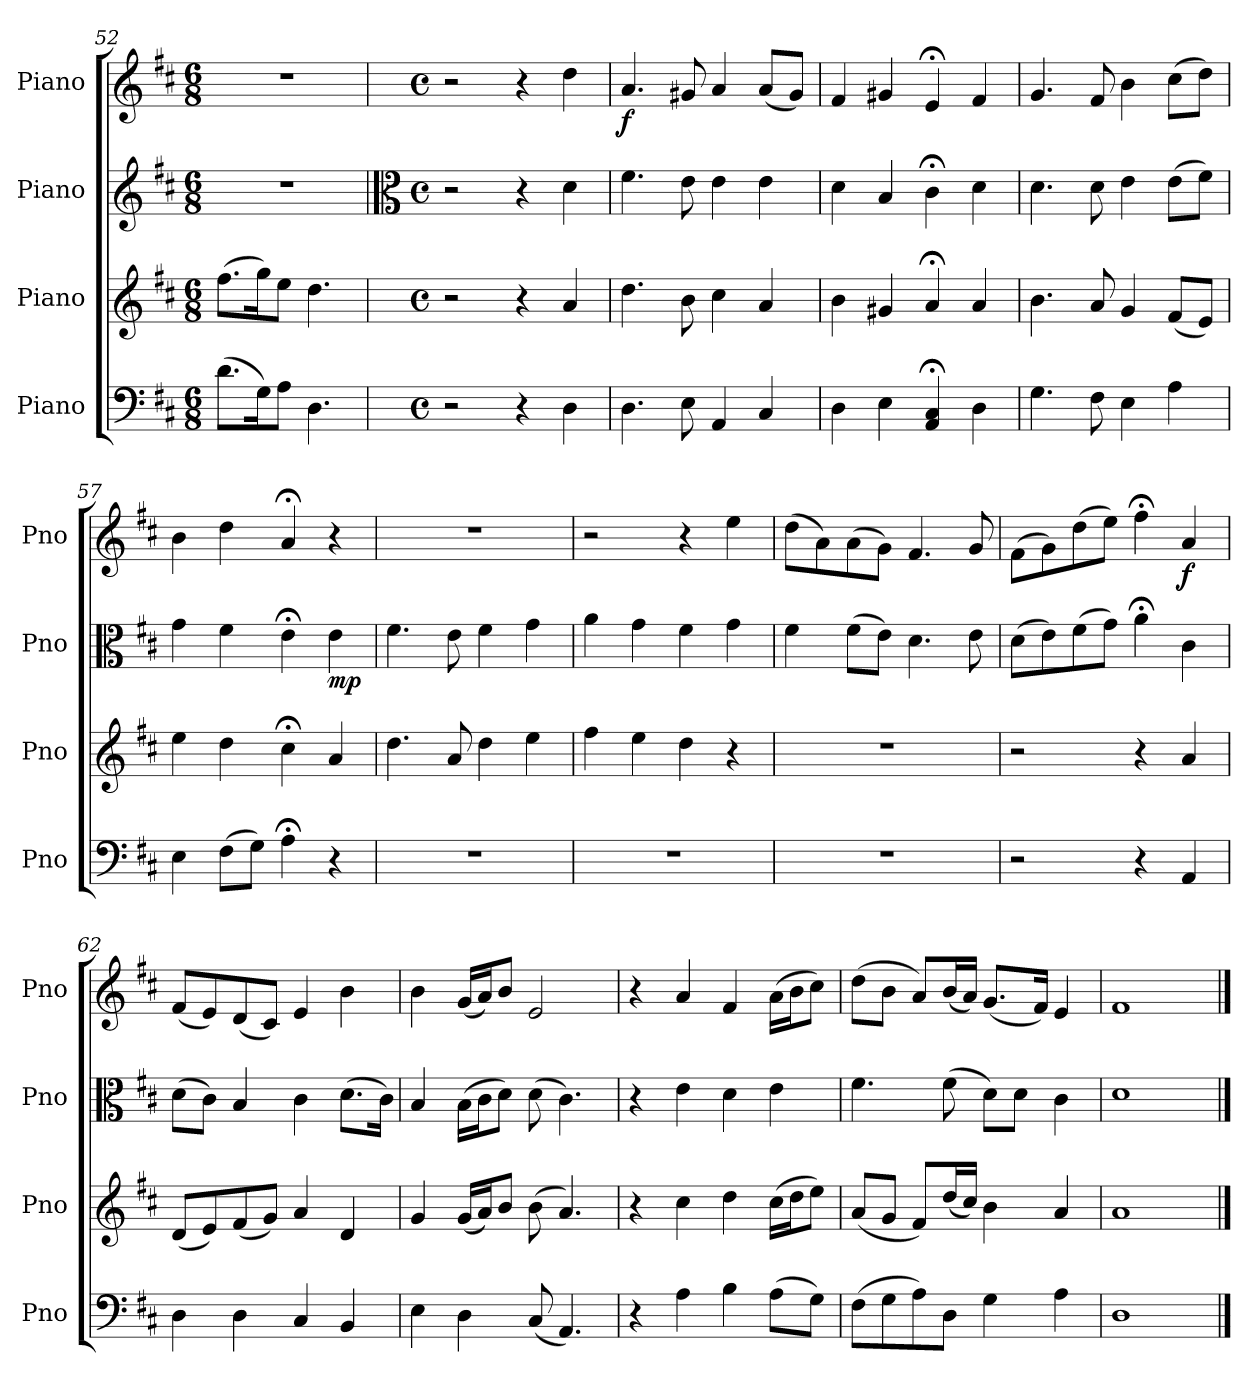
**kern	**kern	**kern	**dynam	**kern	**dynam
*part4	*part3	*part2	*part2	*part1	*part1
*staff4	*staff3	*staff2	*staff2	*staff1	*staff1
*I"Piano	*I"Piano	*I"Piano	*	*I"Piano	*
*I'Pno	*I'Pno	*I'Pno	*	*I'Pno	*
!!LO:LB:g=z
*clefF4	*clefG2	*clefG2	*	*clefG2	*
*k[f#c#]	*k[f#c#]	*k[f#c#]	*	*k[f#c#]	*
*M6/8	*M6/8	*M6/8	*	*M6/8	*
=52	=52	=52	=52	=52	=52
(>8.d\L	(>8.ff#\L	2.r	.	2.r	.
16G\K)	16gg\K)	.	.	.	.
8A\J	8ee\J	.	.	.	.
4.D\	4.dd\	.	.	.	.
=53	=53	=53	=53	=53	=53
*	*	*clefC3	*	*	*
*M4/4	*M4/4	*M4/4	*	*M4/4	*
*met(c)	*met(c)	*met(c)	*	*met(c)	*
2r	2r	2r	.	2r	.
4r	4r	4r	.	4r	.
*	*	*	*	*MM120	*
4D\	4a/	4d\	.	4dd\	.
=54	=54	=54	=54	=54	=54
!	!	!	!	!	!LO:DY:b
4.D\	4.dd\	4.f#\	.	4.a/	f
8E\	8b\	8e\	.	8g#X/	.
4AA/	4cc#\	4e\	.	4a/	.
4C#/	4a/	4e\	.	(<8a/L	.
.	.	.	.	8g#/J)	.
=55	=55	=55	=55	=55	=55
4D\	4b\	4d\	.	4f#/	.
4E\	4g#X/	4B/	.	4g#X/	.
4AA/;< 4C#/;<	4a;</	4c#;<\	.	4e;</	.
4D\	4a/	4d\	.	4f#/	.
=56	=56	=56	=56	=56	=56
4.G\	4.b\	4.d\	.	4.g/	.
8F#\	8a/	8d\	.	8f#/	.
4E\	4g/	4e\	.	4b\	.
4A\	(<8f#/L	(>8e\L	.	(>8cc#\L	.
.	8e/J)	8f#\J)	.	8dd\J)	.
=57	=57	=57	=57	=57	=57
4E\	4ee\	4g\	.	4b\	.
(>8F#\L	4dd\	4f#\	.	4dd\	.
8G\J)	.	.	.	.	.
4A;<\	4cc#;<\	4e;<\	.	4a;</	.
!	!	!	!LO:DY:b	!	!
4r	4a/	4e\	mp	4r	.
=58	=58	=58	=58	=58	=58
1r	4.dd\	4.f#\	.	1r	.
.	8a/	8e\	.	.	.
.	4dd\	4f#\	.	.	.
.	4ee\	4g\	.	.	.
=59	=59	=59	=59	=59	=59
1r	4ff#\	4a\	.	2r	.
.	4ee\	4g\	.	.	.
.	4dd\	4f#\	.	4r	.
.	4r	4g\	.	4ee\	.
!!LO:LB:g=z
=60	=60	=60	=60	=60	=60
1r	1r	4f#\	.	(>8dd\L	.
.	.	.	.	8a\)	.
.	.	(>8f#\L	.	(>8a\	.
.	.	8e\J)	.	8g\J)	.
.	.	4.d\	.	4.f#/	.
.	.	8e\	.	8g/	.
=61	=61	=61	=61	=61	=61
2r	2r	(>8d\L	.	(>8f#\L	.
.	.	8e\)	.	8g\)	.
.	.	(>8f#\	.	(>8dd\	.
.	.	8g\J)	.	8ee\J)	.
4r	4r	4a;<\	.	4ff#;<\	.
!	!	!	!	!	!LO:DY:b
4AA/	4a/	4c#\	.	4a/	f
=62	=62	=62	=62	=62	=62
4D\	(<8d/L	(>8d\L	.	(<8f#/L	.
.	8e/)	8c#\J)	.	8e/)	.
4D\	(<8f#/	4B/	.	(<8d/	.
.	8g/J)	.	.	8c#/J)	.
4C#/	4a/	4c#\	.	4e/	.
4BB/	4d/	(>8.d\L	.	4b\	.
.	.	16c#\Jk)	.	.	.
=63	=63	=63	=63	=63	=63
4E\	4g/	4B/	.	4b\	.
4D\	(<16g/LL	(>16B\LL	.	(<16g/LL	.
.	16a/J)	16c#\J	.	16a/J)	.
.	8b/J	8d\J)	.	8b/J	.
(<8C#/	(>8b\	(>8d\	.	2e/	.
4.AA/)	4.a/)	4.c#\)	.	.	.
=64	=64	=64	=64	=64	=64
4r	4r	4r	.	4r	.
4A\	4cc#\	4e\	.	4a/	.
4B\	4dd\	4d\	.	4f#/	.
(>8A\L	(>16cc#\LL	4e\	.	(>16a\LL	.
.	16dd\J	.	.	16b\J	.
8G\J)	8ee\J)	.	.	8cc#\J)	.
=65	=65	=65	=65	=65	=65
(>8F#\L	(<8a/L	4.f#\	.	(>8dd\L	.
8G\	8g/J	.	.	8b\J	.
8A\)	8f#/L)	.	.	8a/L)	.
8D\J	(<16dd/L	(>8f#\	.	(<16b/L	.
.	16cc#/JJ)	.	.	16a/JJ)	.
4G\	4b\	8d\L)	.	(<8.g/L	.
.	.	8d\J	.	.	.
.	.	.	.	16f#/Jk)	.
4A\	4a/	4c#\	.	4e/	.
=66	=66	=66	=66	=66	=66
1D	1a	1d	.	1f#	.
==	==	==	==	==	==
*-	*-	*-	*-	*-	*-
